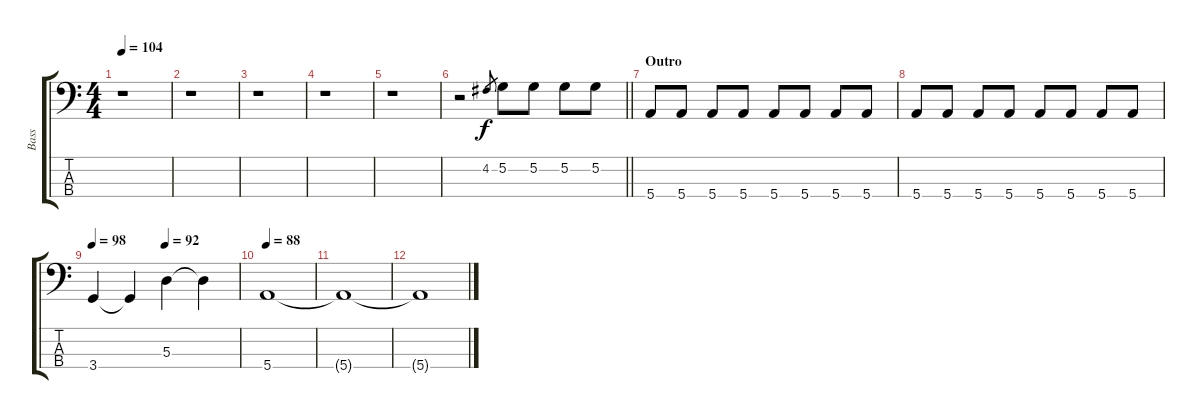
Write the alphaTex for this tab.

\track ("Bass" "Bass") {instrument electricbasspick}
\staff {score tabs}
\tuning (G2 D2 A1 E1) {hide}
\ts (4 4)
\tempo 104
\clef f4
\ks c
r.1{dy f} |
r.1 |
r.1 |
r.1 |
r.1 |
\barLineRight lightlight
r.2 4.2.8{gr} 5.2.8 5.2.8 5.2.8 5.2.8 |
\section ("" "Outro")
5.4.8 5.4.8 5.4.8 5.4.8 5.4.8 5.4.8 5.4.8 5.4.8 |
5.4.8 5.4.8 5.4.8 5.4.8 5.4.8 5.4.8 5.4.8 5.4.8 |
\tempo 98
\tempo (92 0.5)
3.4.4 3.4{t}.4 5.3.4 5.3{t}.4 |
\tempo 88
5.4.1 |
5.4{t}.1 |
5.4{t}.1
